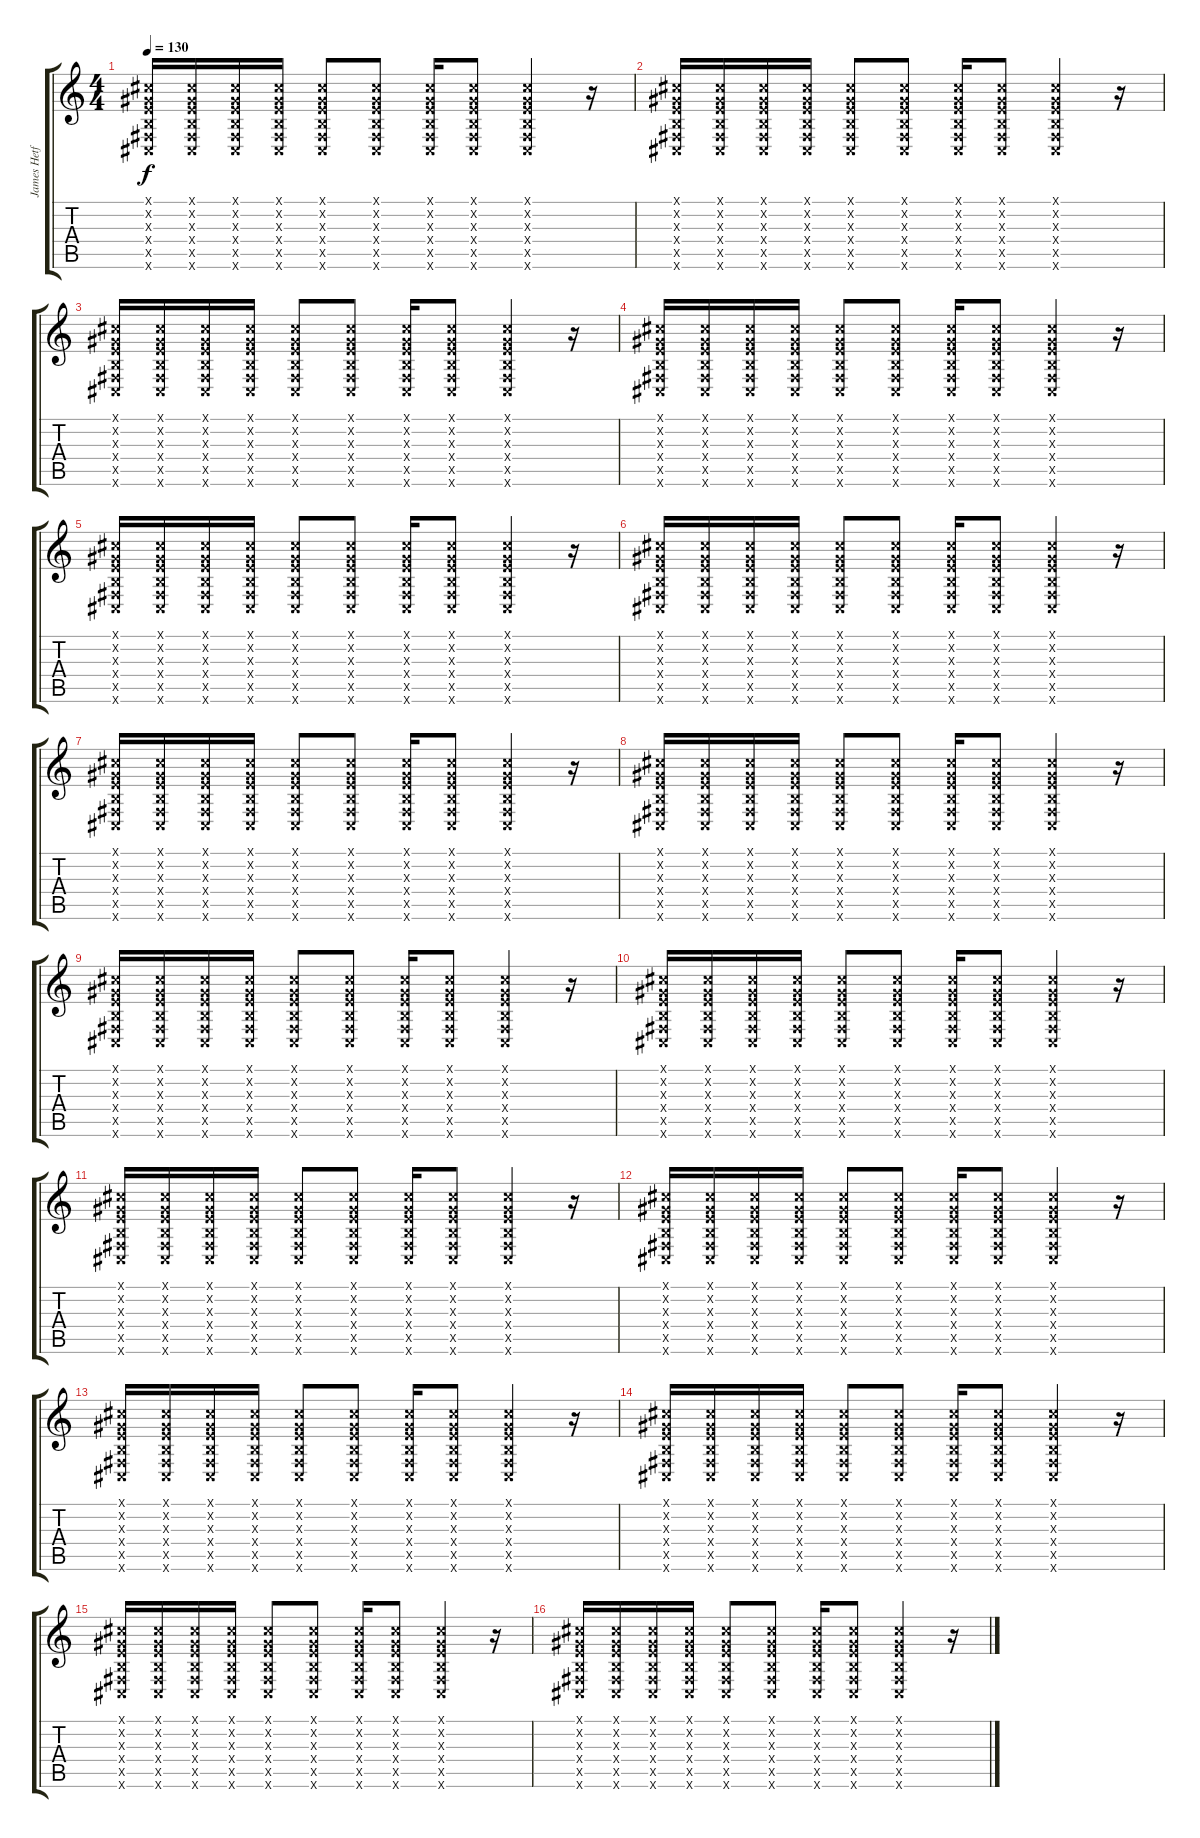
\track ("James Hetfield" "James Hetf") {instrument distortionguitar}
\staff {score tabs}
\tuning (Db4 Ab3 E3 B2 Gb2 Db2) {hide}
\ts (4 4)
\tempo 130
\clef g2
\ks c
(0.1{x} 0.2{x} 0.3{x} 0.4{x} 0.5{x} 0.6{x}).16{dy f} (0.1{x} 0.2{x} 0.3{x} 0.4{x} 0.5{x} 0.6{x}).16 (0.1{x} 0.2{x} 0.3{x} 0.4{x} 0.5{x} 0.6{x}).16 (0.1{x} 0.2{x} 0.3{x} 0.4{x} 0.5{x} 0.6{x}).16 (0.1{x} 0.2{x} 0.3{x} 0.4{x} 0.5{x} 0.6{x}).8 (0.1{x} 0.2{x} 0.3{x} 0.4{x} 0.5{x} 0.6{x}).8 (0.1{x} 0.2{x} 0.3{x} 0.4{x} 0.5{x} 0.6{x}).16 (0.1{x} 0.2{x} 0.3{x} 0.4{x} 0.5{x} 0.6{x}).8 (0.1{x} 0.2{x} 0.3{x} 0.4{x} 0.5{x} 0.6{x}).4 r.16 |
(0.1{x} 0.2{x} 0.3{x} 0.4{x} 0.5{x} 0.6{x}).16 (0.1{x} 0.2{x} 0.3{x} 0.4{x} 0.5{x} 0.6{x}).16 (0.1{x} 0.2{x} 0.3{x} 0.4{x} 0.5{x} 0.6{x}).16 (0.1{x} 0.2{x} 0.3{x} 0.4{x} 0.5{x} 0.6{x}).16 (0.1{x} 0.2{x} 0.3{x} 0.4{x} 0.5{x} 0.6{x}).8 (0.1{x} 0.2{x} 0.3{x} 0.4{x} 0.5{x} 0.6{x}).8 (0.1{x} 0.2{x} 0.3{x} 0.4{x} 0.5{x} 0.6{x}).16 (0.1{x} 0.2{x} 0.3{x} 0.4{x} 0.5{x} 0.6{x}).8 (0.1{x} 0.2{x} 0.3{x} 0.4{x} 0.5{x} 0.6{x}).4 r.16 |
(0.1{x} 0.2{x} 0.3{x} 0.4{x} 0.5{x} 0.6{x}).16 (0.1{x} 0.2{x} 0.3{x} 0.4{x} 0.5{x} 0.6{x}).16 (0.1{x} 0.2{x} 0.3{x} 0.4{x} 0.5{x} 0.6{x}).16 (0.1{x} 0.2{x} 0.3{x} 0.4{x} 0.5{x} 0.6{x}).16 (0.1{x} 0.2{x} 0.3{x} 0.4{x} 0.5{x} 0.6{x}).8 (0.1{x} 0.2{x} 0.3{x} 0.4{x} 0.5{x} 0.6{x}).8 (0.1{x} 0.2{x} 0.3{x} 0.4{x} 0.5{x} 0.6{x}).16 (0.1{x} 0.2{x} 0.3{x} 0.4{x} 0.5{x} 0.6{x}).8 (0.1{x} 0.2{x} 0.3{x} 0.4{x} 0.5{x} 0.6{x}).4 r.16 |
(0.1{x} 0.2{x} 0.3{x} 0.4{x} 0.5{x} 0.6{x}).16 (0.1{x} 0.2{x} 0.3{x} 0.4{x} 0.5{x} 0.6{x}).16 (0.1{x} 0.2{x} 0.3{x} 0.4{x} 0.5{x} 0.6{x}).16 (0.1{x} 0.2{x} 0.3{x} 0.4{x} 0.5{x} 0.6{x}).16 (0.1{x} 0.2{x} 0.3{x} 0.4{x} 0.5{x} 0.6{x}).8 (0.1{x} 0.2{x} 0.3{x} 0.4{x} 0.5{x} 0.6{x}).8 (0.1{x} 0.2{x} 0.3{x} 0.4{x} 0.5{x} 0.6{x}).16 (0.1{x} 0.2{x} 0.3{x} 0.4{x} 0.5{x} 0.6{x}).8 (0.1{x} 0.2{x} 0.3{x} 0.4{x} 0.5{x} 0.6{x}).4 r.16 |
(0.1{x} 0.2{x} 0.3{x} 0.4{x} 0.5{x} 0.6{x}).16 (0.1{x} 0.2{x} 0.3{x} 0.4{x} 0.5{x} 0.6{x}).16 (0.1{x} 0.2{x} 0.3{x} 0.4{x} 0.5{x} 0.6{x}).16 (0.1{x} 0.2{x} 0.3{x} 0.4{x} 0.5{x} 0.6{x}).16 (0.1{x} 0.2{x} 0.3{x} 0.4{x} 0.5{x} 0.6{x}).8 (0.1{x} 0.2{x} 0.3{x} 0.4{x} 0.5{x} 0.6{x}).8 (0.1{x} 0.2{x} 0.3{x} 0.4{x} 0.5{x} 0.6{x}).16 (0.1{x} 0.2{x} 0.3{x} 0.4{x} 0.5{x} 0.6{x}).8 (0.1{x} 0.2{x} 0.3{x} 0.4{x} 0.5{x} 0.6{x}).4 r.16 |
(0.1{x} 0.2{x} 0.3{x} 0.4{x} 0.5{x} 0.6{x}).16 (0.1{x} 0.2{x} 0.3{x} 0.4{x} 0.5{x} 0.6{x}).16 (0.1{x} 0.2{x} 0.3{x} 0.4{x} 0.5{x} 0.6{x}).16 (0.1{x} 0.2{x} 0.3{x} 0.4{x} 0.5{x} 0.6{x}).16 (0.1{x} 0.2{x} 0.3{x} 0.4{x} 0.5{x} 0.6{x}).8 (0.1{x} 0.2{x} 0.3{x} 0.4{x} 0.5{x} 0.6{x}).8 (0.1{x} 0.2{x} 0.3{x} 0.4{x} 0.5{x} 0.6{x}).16 (0.1{x} 0.2{x} 0.3{x} 0.4{x} 0.5{x} 0.6{x}).8 (0.1{x} 0.2{x} 0.3{x} 0.4{x} 0.5{x} 0.6{x}).4 r.16 |
(0.1{x} 0.2{x} 0.3{x} 0.4{x} 0.5{x} 0.6{x}).16 (0.1{x} 0.2{x} 0.3{x} 0.4{x} 0.5{x} 0.6{x}).16 (0.1{x} 0.2{x} 0.3{x} 0.4{x} 0.5{x} 0.6{x}).16 (0.1{x} 0.2{x} 0.3{x} 0.4{x} 0.5{x} 0.6{x}).16 (0.1{x} 0.2{x} 0.3{x} 0.4{x} 0.5{x} 0.6{x}).8 (0.1{x} 0.2{x} 0.3{x} 0.4{x} 0.5{x} 0.6{x}).8 (0.1{x} 0.2{x} 0.3{x} 0.4{x} 0.5{x} 0.6{x}).16 (0.1{x} 0.2{x} 0.3{x} 0.4{x} 0.5{x} 0.6{x}).8 (0.1{x} 0.2{x} 0.3{x} 0.4{x} 0.5{x} 0.6{x}).4 r.16 |
(0.1{x} 0.2{x} 0.3{x} 0.4{x} 0.5{x} 0.6{x}).16 (0.1{x} 0.2{x} 0.3{x} 0.4{x} 0.5{x} 0.6{x}).16 (0.1{x} 0.2{x} 0.3{x} 0.4{x} 0.5{x} 0.6{x}).16 (0.1{x} 0.2{x} 0.3{x} 0.4{x} 0.5{x} 0.6{x}).16 (0.1{x} 0.2{x} 0.3{x} 0.4{x} 0.5{x} 0.6{x}).8 (0.1{x} 0.2{x} 0.3{x} 0.4{x} 0.5{x} 0.6{x}).8 (0.1{x} 0.2{x} 0.3{x} 0.4{x} 0.5{x} 0.6{x}).16 (0.1{x} 0.2{x} 0.3{x} 0.4{x} 0.5{x} 0.6{x}).8 (0.1{x} 0.2{x} 0.3{x} 0.4{x} 0.5{x} 0.6{x}).4 r.16 |
(0.1{x} 0.2{x} 0.3{x} 0.4{x} 0.5{x} 0.6{x}).16 (0.1{x} 0.2{x} 0.3{x} 0.4{x} 0.5{x} 0.6{x}).16 (0.1{x} 0.2{x} 0.3{x} 0.4{x} 0.5{x} 0.6{x}).16 (0.1{x} 0.2{x} 0.3{x} 0.4{x} 0.5{x} 0.6{x}).16 (0.1{x} 0.2{x} 0.3{x} 0.4{x} 0.5{x} 0.6{x}).8 (0.1{x} 0.2{x} 0.3{x} 0.4{x} 0.5{x} 0.6{x}).8 (0.1{x} 0.2{x} 0.3{x} 0.4{x} 0.5{x} 0.6{x}).16 (0.1{x} 0.2{x} 0.3{x} 0.4{x} 0.5{x} 0.6{x}).8 (0.1{x} 0.2{x} 0.3{x} 0.4{x} 0.5{x} 0.6{x}).4 r.16 |
(0.1{x} 0.2{x} 0.3{x} 0.4{x} 0.5{x} 0.6{x}).16 (0.1{x} 0.2{x} 0.3{x} 0.4{x} 0.5{x} 0.6{x}).16 (0.1{x} 0.2{x} 0.3{x} 0.4{x} 0.5{x} 0.6{x}).16 (0.1{x} 0.2{x} 0.3{x} 0.4{x} 0.5{x} 0.6{x}).16 (0.1{x} 0.2{x} 0.3{x} 0.4{x} 0.5{x} 0.6{x}).8 (0.1{x} 0.2{x} 0.3{x} 0.4{x} 0.5{x} 0.6{x}).8 (0.1{x} 0.2{x} 0.3{x} 0.4{x} 0.5{x} 0.6{x}).16 (0.1{x} 0.2{x} 0.3{x} 0.4{x} 0.5{x} 0.6{x}).8 (0.1{x} 0.2{x} 0.3{x} 0.4{x} 0.5{x} 0.6{x}).4 r.16 |
(0.1{x} 0.2{x} 0.3{x} 0.4{x} 0.5{x} 0.6{x}).16 (0.1{x} 0.2{x} 0.3{x} 0.4{x} 0.5{x} 0.6{x}).16 (0.1{x} 0.2{x} 0.3{x} 0.4{x} 0.5{x} 0.6{x}).16 (0.1{x} 0.2{x} 0.3{x} 0.4{x} 0.5{x} 0.6{x}).16 (0.1{x} 0.2{x} 0.3{x} 0.4{x} 0.5{x} 0.6{x}).8 (0.1{x} 0.2{x} 0.3{x} 0.4{x} 0.5{x} 0.6{x}).8 (0.1{x} 0.2{x} 0.3{x} 0.4{x} 0.5{x} 0.6{x}).16 (0.1{x} 0.2{x} 0.3{x} 0.4{x} 0.5{x} 0.6{x}).8 (0.1{x} 0.2{x} 0.3{x} 0.4{x} 0.5{x} 0.6{x}).4 r.16 |
(0.1{x} 0.2{x} 0.3{x} 0.4{x} 0.5{x} 0.6{x}).16 (0.1{x} 0.2{x} 0.3{x} 0.4{x} 0.5{x} 0.6{x}).16 (0.1{x} 0.2{x} 0.3{x} 0.4{x} 0.5{x} 0.6{x}).16 (0.1{x} 0.2{x} 0.3{x} 0.4{x} 0.5{x} 0.6{x}).16 (0.1{x} 0.2{x} 0.3{x} 0.4{x} 0.5{x} 0.6{x}).8 (0.1{x} 0.2{x} 0.3{x} 0.4{x} 0.5{x} 0.6{x}).8 (0.1{x} 0.2{x} 0.3{x} 0.4{x} 0.5{x} 0.6{x}).16 (0.1{x} 0.2{x} 0.3{x} 0.4{x} 0.5{x} 0.6{x}).8 (0.1{x} 0.2{x} 0.3{x} 0.4{x} 0.5{x} 0.6{x}).4 r.16 |
(0.1{x} 0.2{x} 0.3{x} 0.4{x} 0.5{x} 0.6{x}).16 (0.1{x} 0.2{x} 0.3{x} 0.4{x} 0.5{x} 0.6{x}).16 (0.1{x} 0.2{x} 0.3{x} 0.4{x} 0.5{x} 0.6{x}).16 (0.1{x} 0.2{x} 0.3{x} 0.4{x} 0.5{x} 0.6{x}).16 (0.1{x} 0.2{x} 0.3{x} 0.4{x} 0.5{x} 0.6{x}).8 (0.1{x} 0.2{x} 0.3{x} 0.4{x} 0.5{x} 0.6{x}).8 (0.1{x} 0.2{x} 0.3{x} 0.4{x} 0.5{x} 0.6{x}).16 (0.1{x} 0.2{x} 0.3{x} 0.4{x} 0.5{x} 0.6{x}).8 (0.1{x} 0.2{x} 0.3{x} 0.4{x} 0.5{x} 0.6{x}).4 r.16 |
(0.1{x} 0.2{x} 0.3{x} 0.4{x} 0.5{x} 0.6{x}).16 (0.1{x} 0.2{x} 0.3{x} 0.4{x} 0.5{x} 0.6{x}).16 (0.1{x} 0.2{x} 0.3{x} 0.4{x} 0.5{x} 0.6{x}).16 (0.1{x} 0.2{x} 0.3{x} 0.4{x} 0.5{x} 0.6{x}).16 (0.1{x} 0.2{x} 0.3{x} 0.4{x} 0.5{x} 0.6{x}).8 (0.1{x} 0.2{x} 0.3{x} 0.4{x} 0.5{x} 0.6{x}).8 (0.1{x} 0.2{x} 0.3{x} 0.4{x} 0.5{x} 0.6{x}).16 (0.1{x} 0.2{x} 0.3{x} 0.4{x} 0.5{x} 0.6{x}).8 (0.1{x} 0.2{x} 0.3{x} 0.4{x} 0.5{x} 0.6{x}).4 r.16 |
(0.1{x} 0.2{x} 0.3{x} 0.4{x} 0.5{x} 0.6{x}).16 (0.1{x} 0.2{x} 0.3{x} 0.4{x} 0.5{x} 0.6{x}).16 (0.1{x} 0.2{x} 0.3{x} 0.4{x} 0.5{x} 0.6{x}).16 (0.1{x} 0.2{x} 0.3{x} 0.4{x} 0.5{x} 0.6{x}).16 (0.1{x} 0.2{x} 0.3{x} 0.4{x} 0.5{x} 0.6{x}).8 (0.1{x} 0.2{x} 0.3{x} 0.4{x} 0.5{x} 0.6{x}).8 (0.1{x} 0.2{x} 0.3{x} 0.4{x} 0.5{x} 0.6{x}).16 (0.1{x} 0.2{x} 0.3{x} 0.4{x} 0.5{x} 0.6{x}).8 (0.1{x} 0.2{x} 0.3{x} 0.4{x} 0.5{x} 0.6{x}).4 r.16 |
(0.1{x} 0.2{x} 0.3{x} 0.4{x} 0.5{x} 0.6{x}).16 (0.1{x} 0.2{x} 0.3{x} 0.4{x} 0.5{x} 0.6{x}).16 (0.1{x} 0.2{x} 0.3{x} 0.4{x} 0.5{x} 0.6{x}).16 (0.1{x} 0.2{x} 0.3{x} 0.4{x} 0.5{x} 0.6{x}).16 (0.1{x} 0.2{x} 0.3{x} 0.4{x} 0.5{x} 0.6{x}).8 (0.1{x} 0.2{x} 0.3{x} 0.4{x} 0.5{x} 0.6{x}).8 (0.1{x} 0.2{x} 0.3{x} 0.4{x} 0.5{x} 0.6{x}).16 (0.1{x} 0.2{x} 0.3{x} 0.4{x} 0.5{x} 0.6{x}).8 (0.1{x} 0.2{x} 0.3{x} 0.4{x} 0.5{x} 0.6{x}).4 r.16
